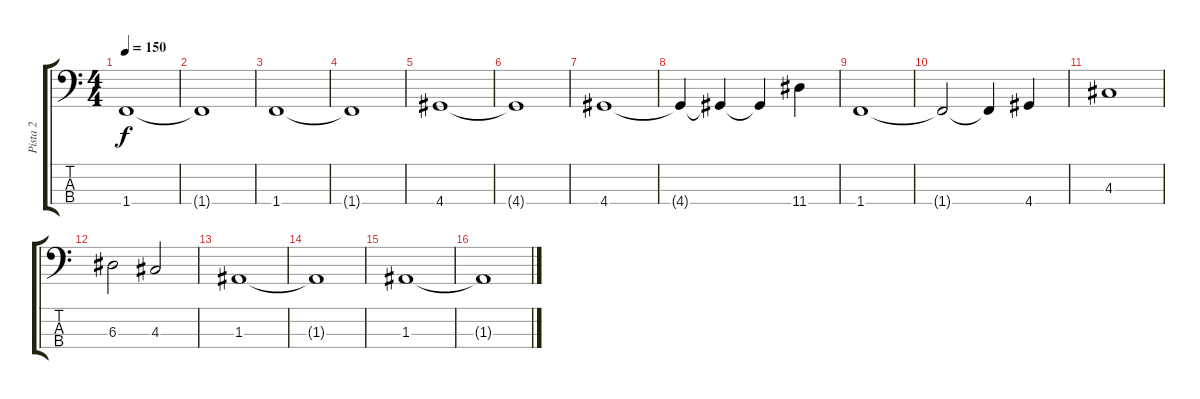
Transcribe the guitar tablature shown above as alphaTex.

\track ("Pista 2" "Pista 2") {instrument electricbassfinger}
\staff {score tabs}
\tuning (G2 D2 A1 E1) {hide}
\ts (4 4)
\tempo 150
\clef f4
\ks c
1.4.1{dy f} |
1.4{t}.1 |
1.4.1 |
1.4{t}.1 |
4.4.1 |
4.4{t}.1 |
4.4.1 |
4.4{t}.4 4.4{t}.4 4.4{t}.4 11.4.4 |
1.4.1 |
1.4{t}.2 1.4{t}.4 4.4.4 |
4.3.1 |
6.3.2 4.3.2 |
1.3.1 |
1.3{t}.1 |
1.3.1 |
1.3{t}.1
